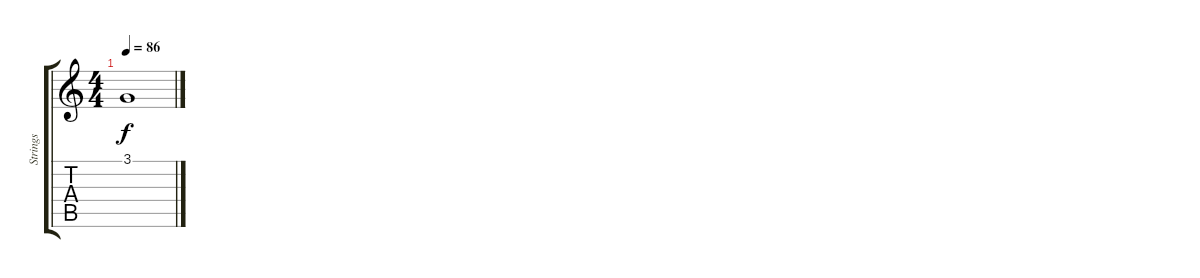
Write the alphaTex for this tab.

\track ("Strings" "Strings") {instrument choiraahs}
\staff {score tabs}
\tuning (E4 B3 G3 D3 A2 E2) {hide}
\ts (4 4)
\tempo 86
\clef g2
\ks c
3.1{t}.1{dy f}
